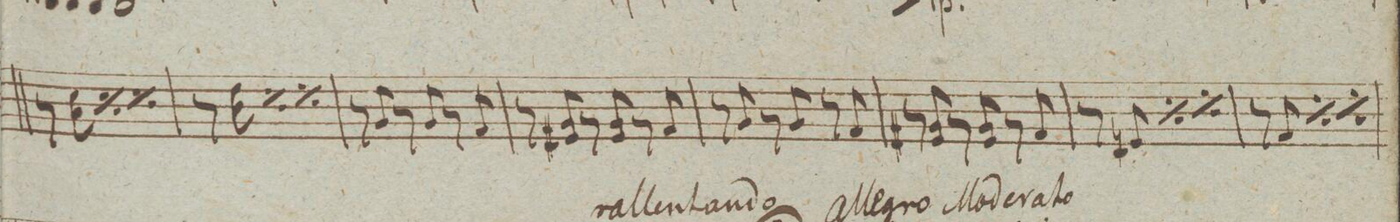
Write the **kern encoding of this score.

**kern	**dynam
*I"Alto Viola.	*
*clefC3	*
*k[]	*
*M3/4	*
8r	.
8d 8B\	.
*rep	*
8r	.
8d 8B\	.
*Xrep	*
*rep	*
8r	.
8d 8B\	.
*Xrep	*
=28	=28
8r	.
8e 8c\	.
*rep	*
8r	.
8e 8c\	.
*Xrep	*
*rep	*
8r	.
8e 8c\	.
*Xrep	*
=29	=29
8r	.
8A/	.
8r	.
8A/	.
8r	.
8G/	.
=30	=30
8r	.
8A 8F#X/	.
8r	.
8A 8F#/	.
8r	.
8G/	.
=31	=31
8r	.
8A/	.
8r	.
8A/	.
8r	.
8G/	.
=32	=32
8r	.
8A 8F#X/	.
8r	.
8A 8F#/	.
8r	.
8G/	.
=33	=33
8r	.
8Fn/	.
*rep	*
8r	.
8F/	.
*Xrep	*
*rep	*
8r	.
8F/	.
*Xrep	*
=34	=34
8r	.
8G/	.
*rep	*
8r	.
8G/	.
*Xrep	*
*rep	*
8r	.
8G/	.
*Xrep	*
=35	=35
*-	*-
